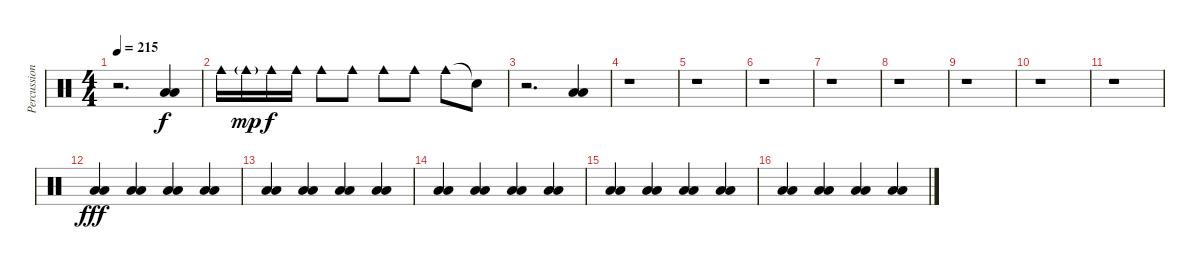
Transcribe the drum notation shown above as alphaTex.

\track ("Percussions1" "Percussion") {instrument percussion}
\staff {score}
\articulation defaults
\ts (4 4)
\tempo 215
\clef neutral
\ks c
r.2{d dy f} ("Low Floor Tom (hit)" "Low Floor Tom (hit)").4 |
"Cowbell medium (hit)".16 "Cowbell medium (hit)"{g}.16{dy mp} "Cowbell medium (hit)".16{dy f} "Cowbell medium (hit)".16 "Cowbell medium (hit)".8 "Cowbell medium (hit)".8 "Cowbell medium (hit)".8 "Cowbell medium (hit)".8 "Cowbell medium (hit)".8 "Snare (hit)"{t}.8 |
r.2{d} ("Low Floor Tom (hit)" "Low Floor Tom (hit)").4 |
r.1 |
r.1 |
r.1 |
r.1 |
r.1 |
r.1 |
r.1 |
r.1 |
("Low Floor Tom (hit)" "Low Floor Tom (hit)").4{dy fff} ("Low Floor Tom (hit)" "Low Floor Tom (hit)").4 ("Low Floor Tom (hit)" "Low Floor Tom (hit)").4 ("Low Floor Tom (hit)" "Low Floor Tom (hit)").4 |
("Low Floor Tom (hit)" "Low Floor Tom (hit)").4 ("Low Floor Tom (hit)" "Low Floor Tom (hit)").4 ("Low Floor Tom (hit)" "Low Floor Tom (hit)").4 ("Low Floor Tom (hit)" "Low Floor Tom (hit)").4 |
("Low Floor Tom (hit)" "Low Floor Tom (hit)").4 ("Low Floor Tom (hit)" "Low Floor Tom (hit)").4 ("Low Floor Tom (hit)" "Low Floor Tom (hit)").4 ("Low Floor Tom (hit)" "Low Floor Tom (hit)").4 |
("Low Floor Tom (hit)" "Low Floor Tom (hit)").4 ("Low Floor Tom (hit)" "Low Floor Tom (hit)").4 ("Low Floor Tom (hit)" "Low Floor Tom (hit)").4 ("Low Floor Tom (hit)" "Low Floor Tom (hit)").4 |
("Low Floor Tom (hit)" "Low Floor Tom (hit)").4 ("Low Floor Tom (hit)" "Low Floor Tom (hit)").4 ("Low Floor Tom (hit)" "Low Floor Tom (hit)").4 ("Low Floor Tom (hit)" "Low Floor Tom (hit)").4
